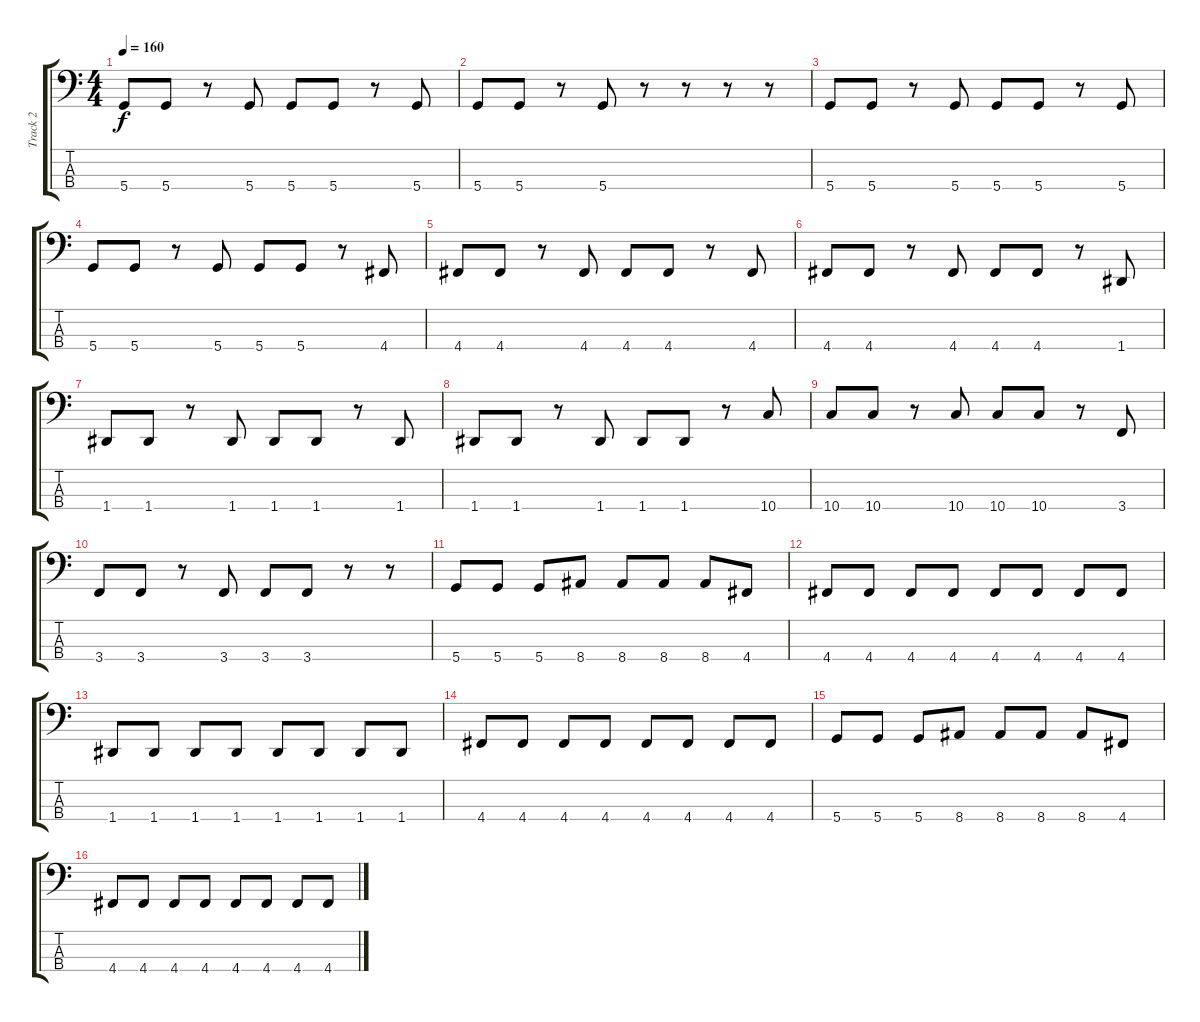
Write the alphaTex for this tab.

\track ("Track 2" "Track 2") {instrument electricbassfinger}
\staff {score tabs}
\tuning (G2 D2 A1 D1) {hide}
\ts (4 4)
\tempo 160
\clef f4
\ks c
5.4.8{dy f} 5.4.8 r.8 5.4.8 5.4.8 5.4.8 r.8 5.4.8 |
5.4.8 5.4.8 r.8 5.4.8 r.8 r.8 r.8 r.8 |
5.4.8 5.4.8 r.8 5.4.8 5.4.8 5.4.8 r.8 5.4.8 |
5.4.8 5.4.8 r.8 5.4.8 5.4.8 5.4.8 r.8 4.4.8 |
4.4.8 4.4.8 r.8 4.4.8 4.4.8 4.4.8 r.8 4.4.8 |
4.4.8 4.4.8 r.8 4.4.8 4.4.8 4.4.8 r.8 1.4.8 |
1.4.8 1.4.8 r.8 1.4.8 1.4.8 1.4.8 r.8 1.4.8 |
1.4.8 1.4.8 r.8 1.4.8 1.4.8 1.4.8 r.8 10.4.8 |
10.4.8 10.4.8 r.8 10.4.8 10.4.8 10.4.8 r.8 3.4.8 |
3.4.8 3.4.8 r.8 3.4.8 3.4.8 3.4.8 r.8 r.8 |
5.4.8 5.4.8 5.4.8 8.4.8 8.4.8 8.4.8 8.4.8 4.4.8 |
4.4.8 4.4.8 4.4.8 4.4.8 4.4.8 4.4.8 4.4.8 4.4.8 |
1.4.8 1.4.8 1.4.8 1.4.8 1.4.8 1.4.8 1.4.8 1.4.8 |
4.4.8 4.4.8 4.4.8 4.4.8 4.4.8 4.4.8 4.4.8 4.4.8 |
5.4.8 5.4.8 5.4.8 8.4.8 8.4.8 8.4.8 8.4.8 4.4.8 |
4.4.8 4.4.8 4.4.8 4.4.8 4.4.8 4.4.8 4.4.8 4.4.8
